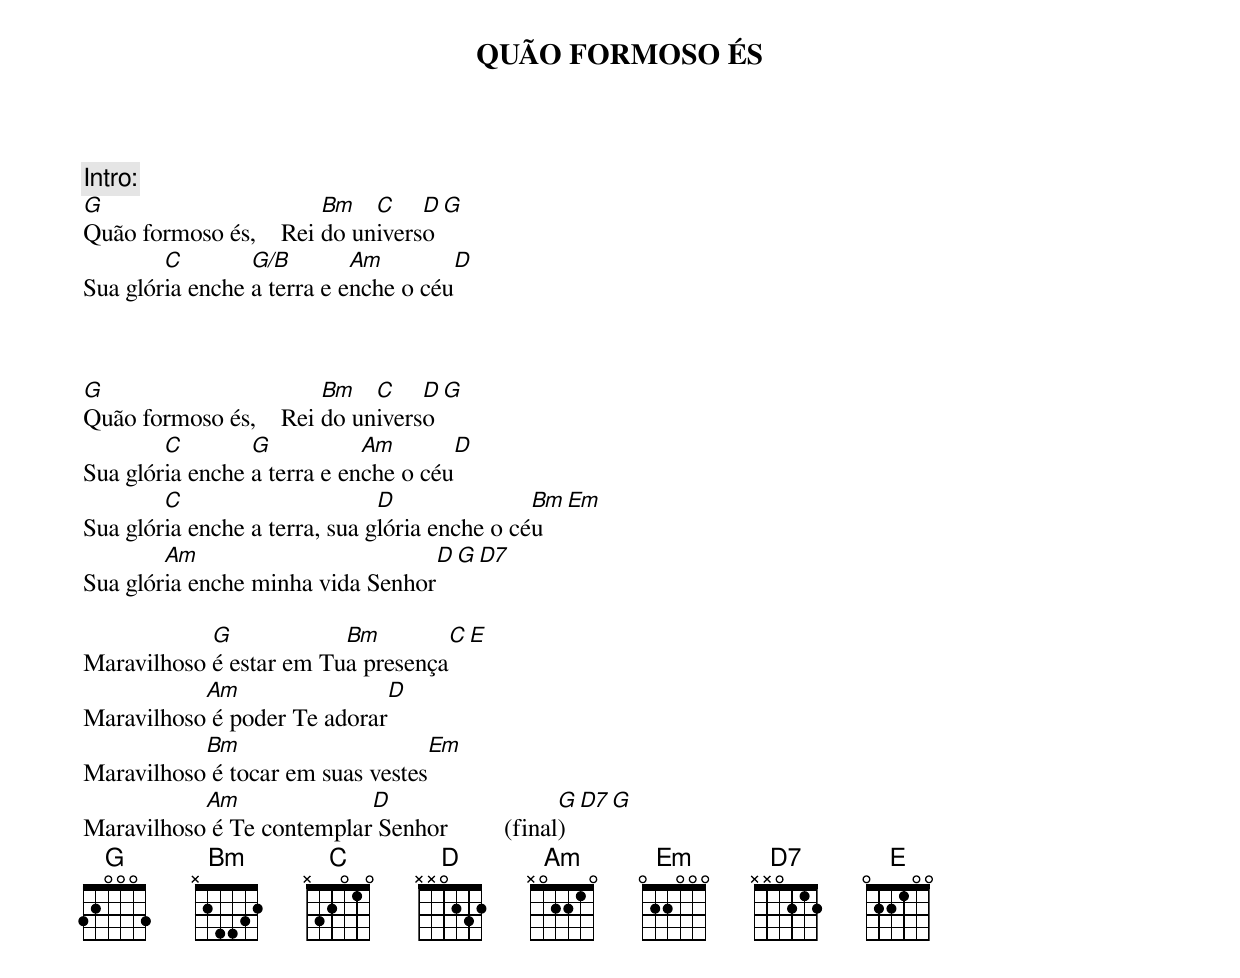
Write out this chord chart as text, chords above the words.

QUÃO FORMOSO ÉS

Intro:
G                       Bm   C    D       G
Quão formoso és,    Rei do universo
        C        G/B        Am                     D
Sua glória enche a terra e enche o céu



G                       Bm   C    D       G
Quão formoso és,    Rei do universo
        C        G           Am                     D
Sua glória enche a terra e enche o céu
        C                      D               Bm                    Em
Sua glória enche a terra, sua glória enche o céu
        Am                            D          G      D7
Sua glória enche minha vida Senhor

            G            Bm                     C           E
Maravilhoso é estar em Tua presença
           Am                              D
Maravilhoso é poder Te adorar
           Bm                                  Em
Maravilhoso é tocar em suas vestes
           Am              D                     G      D7     G
Maravilhoso é Te contemplar Senhor         (final)
